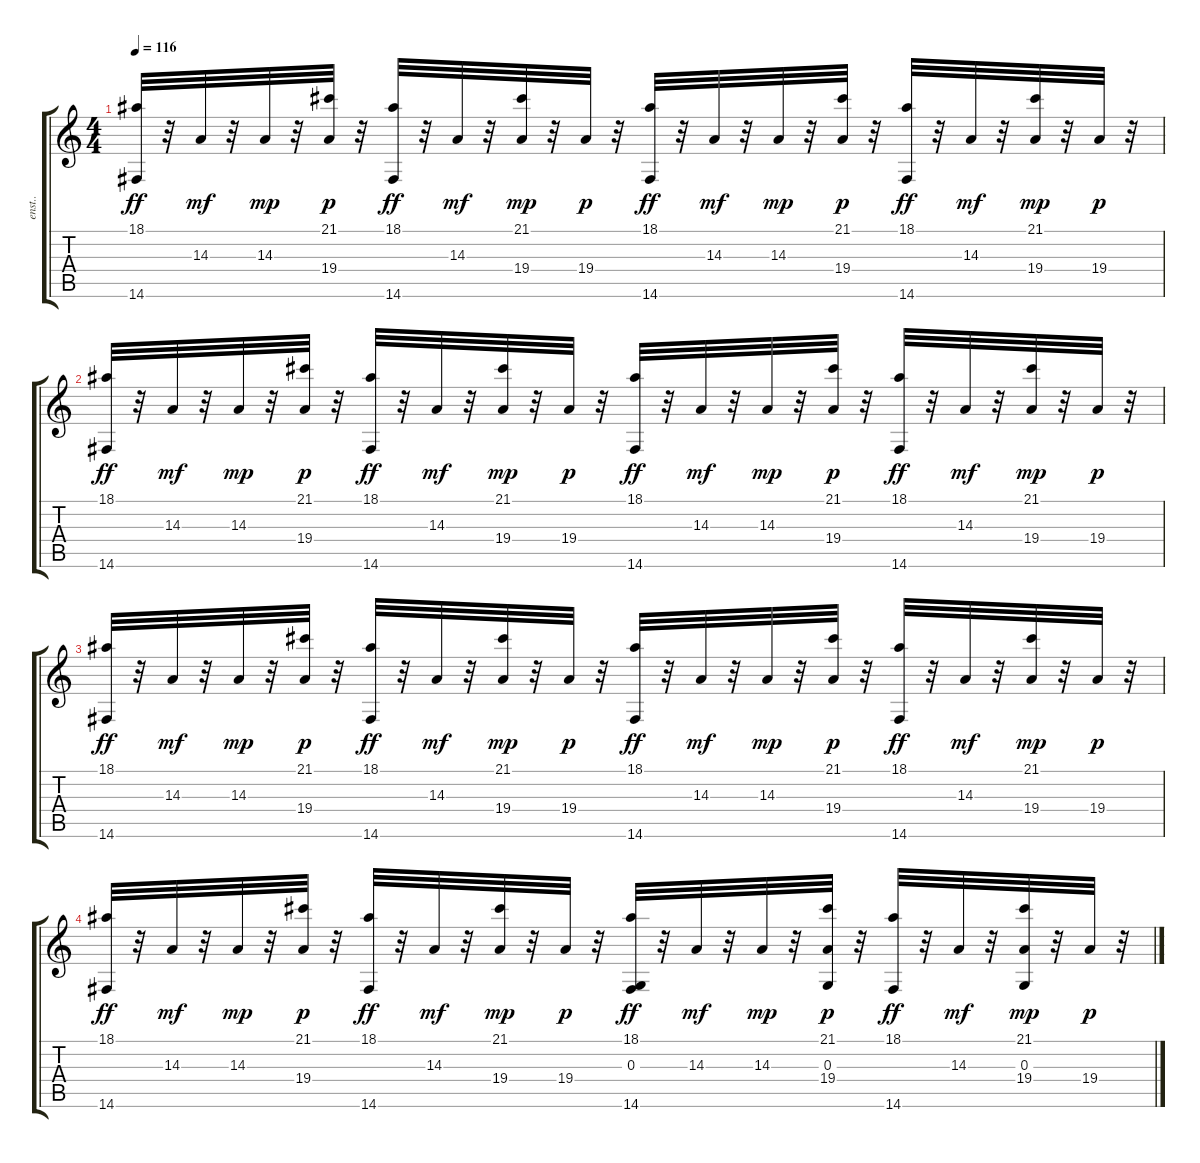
\track ("enst.." "enst..") {instrument celesta}
\staff {score tabs}
\tuning (E4 B3 G3 D3 A2 E2) {hide}
\ts (4 4)
\tempo 116
\clef g2
\ks c
(18.1 14.6).32{dy ff} r.32 14.3.32{dy mf} r.32 14.3.32{dy mp} r.32 (21.1 19.4).32{dy p} r.32 (18.1 14.6).32{dy ff} r.32 14.3.32{dy mf} r.32 (21.1 19.4).32{dy mp} r.32 19.4.32{dy p} r.32 (18.1 14.6).32{dy ff} r.32 14.3.32{dy mf} r.32 14.3.32{dy mp} r.32 (21.1 19.4).32{dy p} r.32 (18.1 14.6).32{dy ff} r.32 14.3.32{dy mf} r.32 (21.1 19.4).32{dy mp} r.32 19.4.32{dy p} r.32 |
(18.1 14.6).32{dy ff} r.32 14.3.32{dy mf} r.32 14.3.32{dy mp} r.32 (21.1 19.4).32{dy p} r.32 (18.1 14.6).32{dy ff} r.32 14.3.32{dy mf} r.32 (21.1 19.4).32{dy mp} r.32 19.4.32{dy p} r.32 (18.1 14.6).32{dy ff} r.32 14.3.32{dy mf} r.32 14.3.32{dy mp} r.32 (21.1 19.4).32{dy p} r.32 (18.1 14.6).32{dy ff} r.32 14.3.32{dy mf} r.32 (21.1 19.4).32{dy mp} r.32 19.4.32{dy p} r.32 |
(18.1 14.6).32{dy ff} r.32 14.3.32{dy mf} r.32 14.3.32{dy mp} r.32 (21.1 19.4).32{dy p} r.32 (18.1 14.6).32{dy ff} r.32 14.3.32{dy mf} r.32 (21.1 19.4).32{dy mp} r.32 19.4.32{dy p} r.32 (18.1 14.6).32{dy ff} r.32 14.3.32{dy mf} r.32 14.3.32{dy mp} r.32 (21.1 19.4).32{dy p} r.32 (18.1 14.6).32{dy ff} r.32 14.3.32{dy mf} r.32 (21.1 19.4).32{dy mp} r.32 19.4.32{dy p} r.32 |
(18.1 14.6).32{dy ff} r.32 14.3.32{dy mf} r.32 14.3.32{dy mp} r.32 (21.1 19.4).32{dy p} r.32 (18.1 14.6).32{dy ff} r.32 14.3.32{dy mf} r.32 (21.1 19.4).32{dy mp} r.32 19.4.32{dy p} r.32 (18.1 0.3 14.6).32{dy ff} r.32 14.3.32{dy mf} r.32 14.3.32{dy mp} r.32 (21.1 0.3 19.4).32{dy p} r.32 (18.1 14.6).32{dy ff} r.32 14.3.32{dy mf} r.32 (21.1 0.3 19.4).32{dy mp} r.32 19.4.32{dy p} r.32
